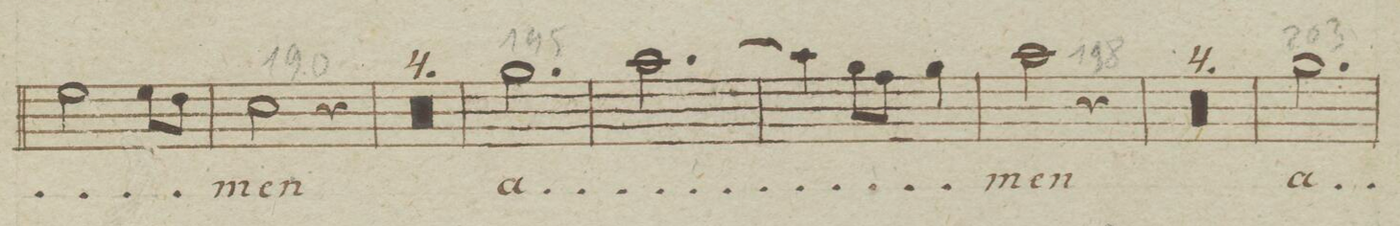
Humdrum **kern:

**kern	**text	**dynam
*I"Alto.	*	*
*clefC3	*	*
*k[-b-e-]	*	*
*met(c)	*	*
*M3/4	*	*
2f\	.	.
8f\L	.	.
8e-\J	.	.
=191	=191	=191
2d\	-men	.
4r	.	.
=192	=192	=192
0.r	.	.
=193	=193	=193
=194	=194	=194
=195	=195	=195
=196	=196	=196
2.a\	a-	.
=197	=197	=197
[2.b-\	.	.
=198	=198	=198
4b-\]	.	.
8a\L	.	.
8g\J	.	.
4a\	.	.
=199	=199	=199
2b-\	-men	.
4r	.	.
=200	=200	=200
0.r	.	.
=201	=201	=201
=202	=202	=202
=203	=203	=203
=204	=204	=204
2.a\	a-	.
=205	=205	=205
*-	*-	*-
